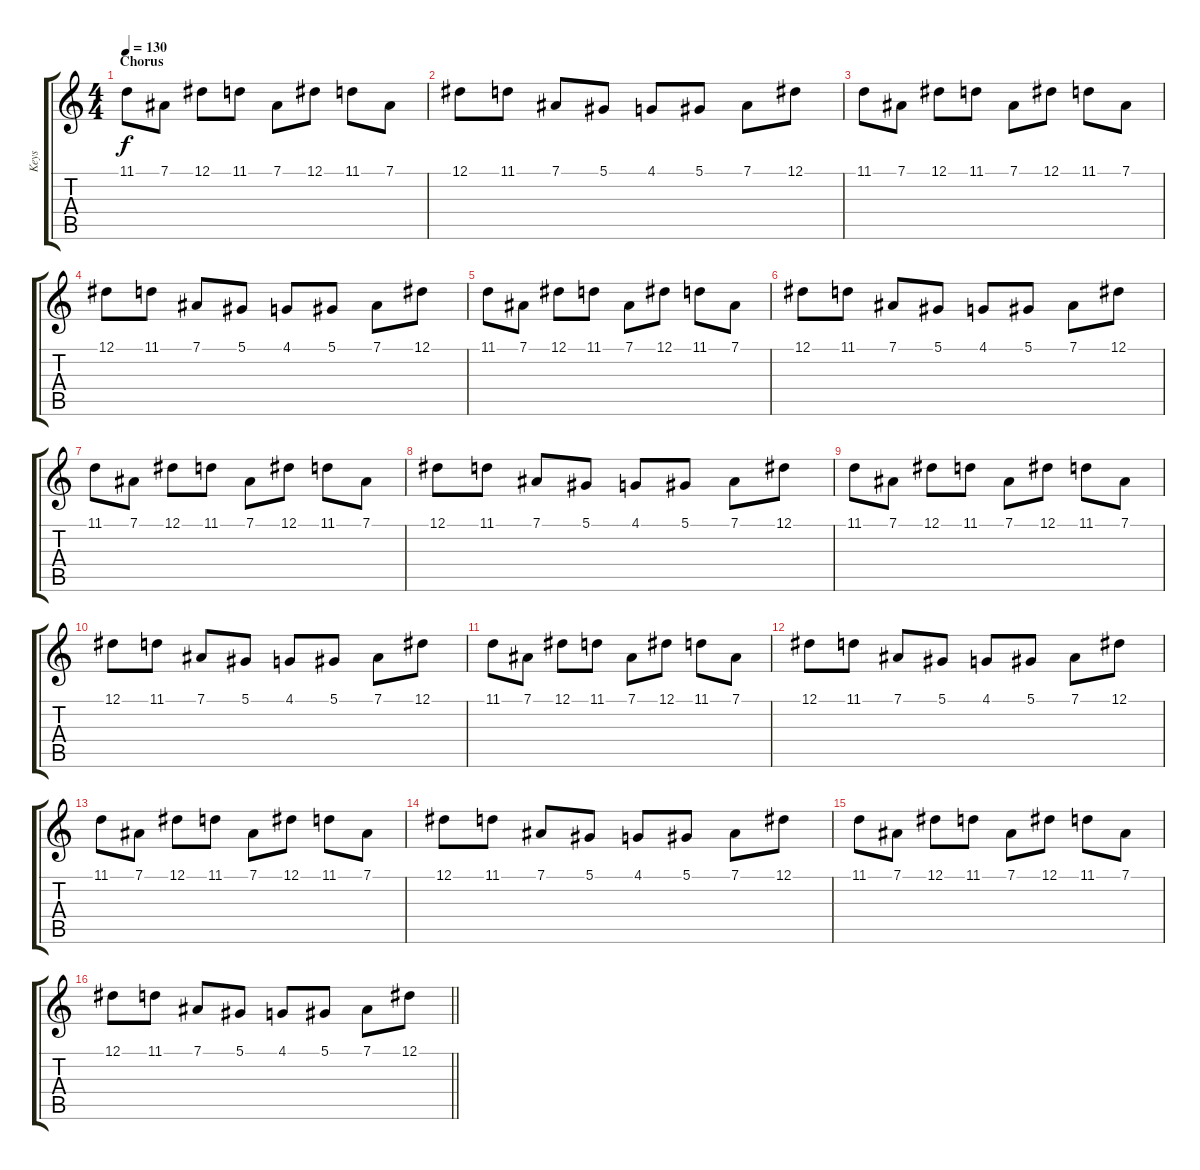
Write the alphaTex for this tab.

\track ("Keys" "Keys") {instrument synthstrings1}
\staff {score tabs}
\tuning (Eb4 Bb3 Gb3 Db3 Ab2 Eb2) {hide}
\ts (4 4)
\section ("" "Chorus")
\tempo 130
\clef g2
\ks c
11.1.8{dy f} 7.1.8 12.1.8 11.1.8 7.1.8 12.1.8 11.1.8 7.1.8 |
12.1.8 11.1.8 7.1.8 5.1.8 4.1.8 5.1.8 7.1.8 12.1.8 |
11.1.8 7.1.8 12.1.8 11.1.8 7.1.8 12.1.8 11.1.8 7.1.8 |
12.1.8 11.1.8 7.1.8 5.1.8 4.1.8 5.1.8 7.1.8 12.1.8 |
11.1.8 7.1.8 12.1.8 11.1.8 7.1.8 12.1.8 11.1.8 7.1.8 |
12.1.8 11.1.8 7.1.8 5.1.8 4.1.8 5.1.8 7.1.8 12.1.8 |
11.1.8 7.1.8 12.1.8 11.1.8 7.1.8 12.1.8 11.1.8 7.1.8 |
12.1.8 11.1.8 7.1.8 5.1.8 4.1.8 5.1.8 7.1.8 12.1.8 |
11.1.8 7.1.8 12.1.8 11.1.8 7.1.8 12.1.8 11.1.8 7.1.8 |
12.1.8 11.1.8 7.1.8 5.1.8 4.1.8 5.1.8 7.1.8 12.1.8 |
11.1.8 7.1.8 12.1.8 11.1.8 7.1.8 12.1.8 11.1.8 7.1.8 |
12.1.8 11.1.8 7.1.8 5.1.8 4.1.8 5.1.8 7.1.8 12.1.8 |
11.1.8 7.1.8 12.1.8 11.1.8 7.1.8 12.1.8 11.1.8 7.1.8 |
12.1.8 11.1.8 7.1.8 5.1.8 4.1.8 5.1.8 7.1.8 12.1.8 |
11.1.8 7.1.8 12.1.8 11.1.8 7.1.8 12.1.8 11.1.8 7.1.8 |
\barLineRight lightlight
12.1.8 11.1.8 7.1.8 5.1.8 4.1.8 5.1.8 7.1.8 12.1.8
